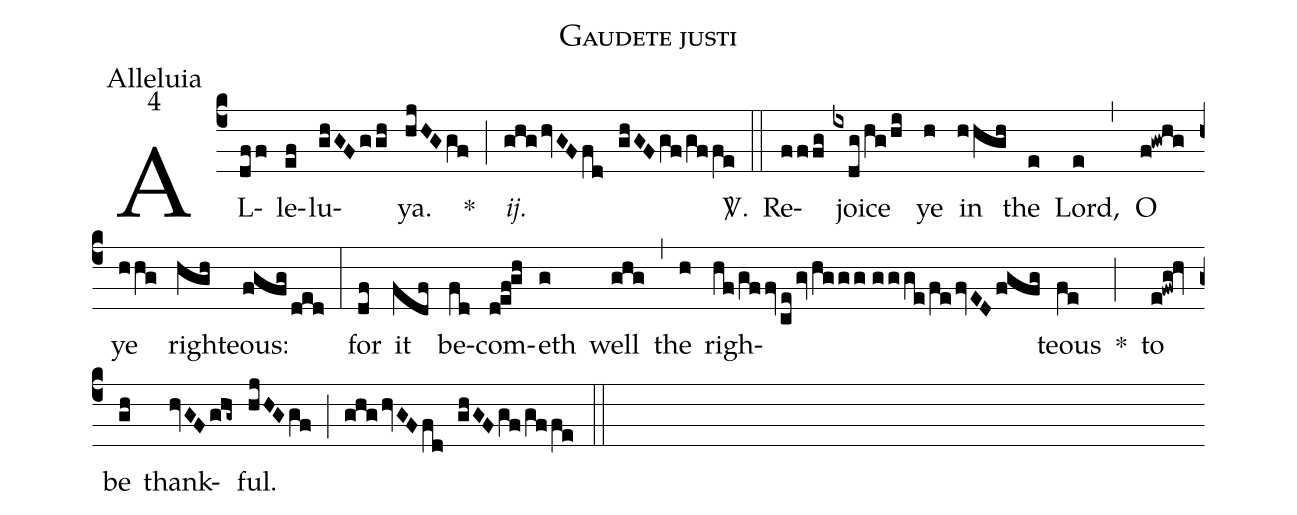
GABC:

name:Gaudete justi;
office-part:Alleluia;
mode:4;
%%
(c4) AL(dff)le(ef)lu(ghGFggh)ya.(hjHGgf) *(;) <i>ij.</i>(ghg/hvGFfd ghGF/gf/gffe) <sp>V/</sp>.(::) Re(fffg)joice(ixdg/hg/hi) ye(h) in(hhgh) the(e) Lord,(e) (,) O(f!gwhg) ye(hhg) righ(hgh)teous:(fgfg/ded) (:) for(df) it(fdf) be(fd)com(d!ef!gh)eth(g) well(ghg) (,) the(h) righ(hf/gffv/ce/gv/hggg//ggge/fe/fvED/fgfg)teous(fe) *(;) to(e!fwg!hv) be(gh) thank(hvGF/ghg~)ful.(hjHGgf) (;) (ghg/hvGF/fd ghGF/gf/gffe) (::)
